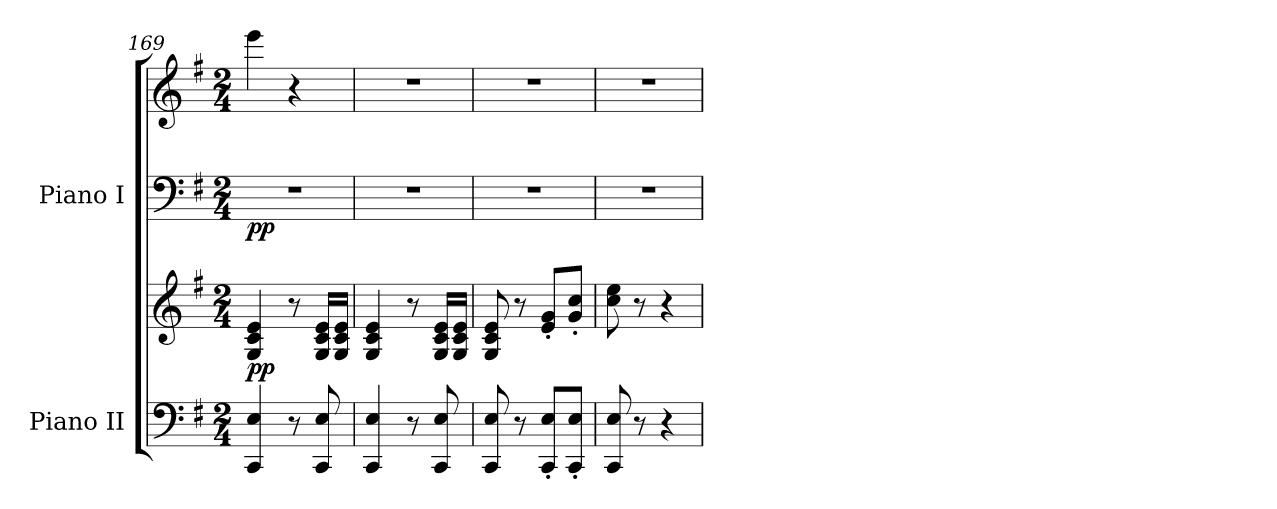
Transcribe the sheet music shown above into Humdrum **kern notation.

**kern	**kern	**dynam	**kern	**kern	**dynam
*part2	*part2	*part2	*part1	*part1	*part1
*staff4	*staff3	*staff3/4	*staff2	*staff1	*staff1/2
*I"Piano II	*	*	*I"Piano I	*	*
*I'Pno. II	*	*	*I'Pno. I	*	*
*clefF4	*clefG2	*	*clefF4	*clefG2	*
*k[f#]	*k[f#]	*	*k[f#]	*k[f#]	*
*M2/4	*M2/4	*	*M2/4	*M2/4	*
*MM144	*MM144	*	*MM144	*MM144	*
=169	=169	=169	=169	=169	=169
!	!	!LO:DY:b	!	!	!LO:DY:b=2
4CC!/ 4E!/	4G!/ 4c!/ 4e!/	pp	2r	4eee\	pp
8r	8r	.	.	4r	.
8CC!/ 8E!/	16G!/ 16c!/ 16e!/LL	.	.	.	.
.	16G!/ 16c!/ 16e!/JJ	.	.	.	.
!!LO:LB:g=z
=170	=170	=170	=170	=170	=170
4CC!/ 4E!/	4G!/ 4c!/ 4e!/	.	2r	2r	.
8r	8r	.	.	.	.
8CC!/ 8E!/	16G!/ 16c!/ 16e!/LL	.	.	.	.
.	16G!/ 16c!/ 16e!/JJ	.	.	.	.
=171	=171	=171	=171	=171	=171
8CC!/ 8E!/	8G!/ 8c!/ 8e!/	.	2r	2r	.
8r	8r	.	.	.	.
8CC!/' 8E!/'L	8e!/' 8g!/'L	.	.	.	.
8CC!/' 8E!/'J	8g!/' 8cc!/'J	.	.	.	.
=172	=172	=172	=172	=172	=172
8CC!/ 8E!/	8cc!\ 8ee!\	.	2r	2r	.
8r	8r	.	.	.	.
4r	4r	.	.	.	.
=	=	=	=	=	=
*-	*-	*-	*-	*-	*-
